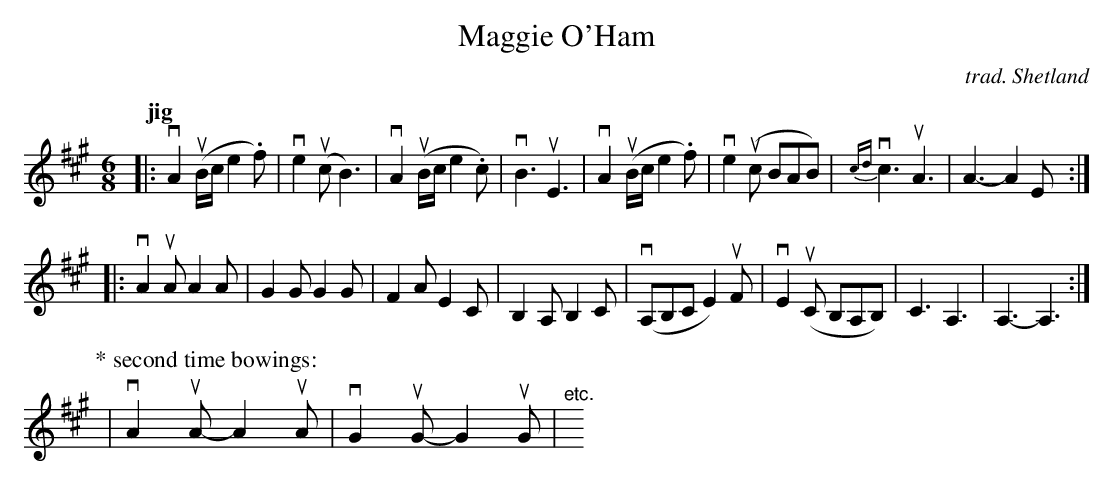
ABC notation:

X:1
T: Maggie O'Ham
C: trad. Shetland
Q: "jig"
M: 6/8
L: 1/8
K: A
|:\
vA2(uB/c/ e2.f) | ve2(uc B3) | vA2(uB/c/ e2.c) | vB3 uE3 |\
vA2(uB/c/ e2.f) | ve2(uc BAB) | {cd}vc3 uA3 | A3- A2E :|
|:\
vA2uA A2A | G2G G2G | F2A E2C | B,2A, B,2C |\
(vA,B,C E2)uF | vE2(uC B,A,B,) | C3 A,3 | A,3- A,3 :|
P: * second time bowings:
| vA2uA- A2uA | vG2uG- G2uG| "^etc."y
